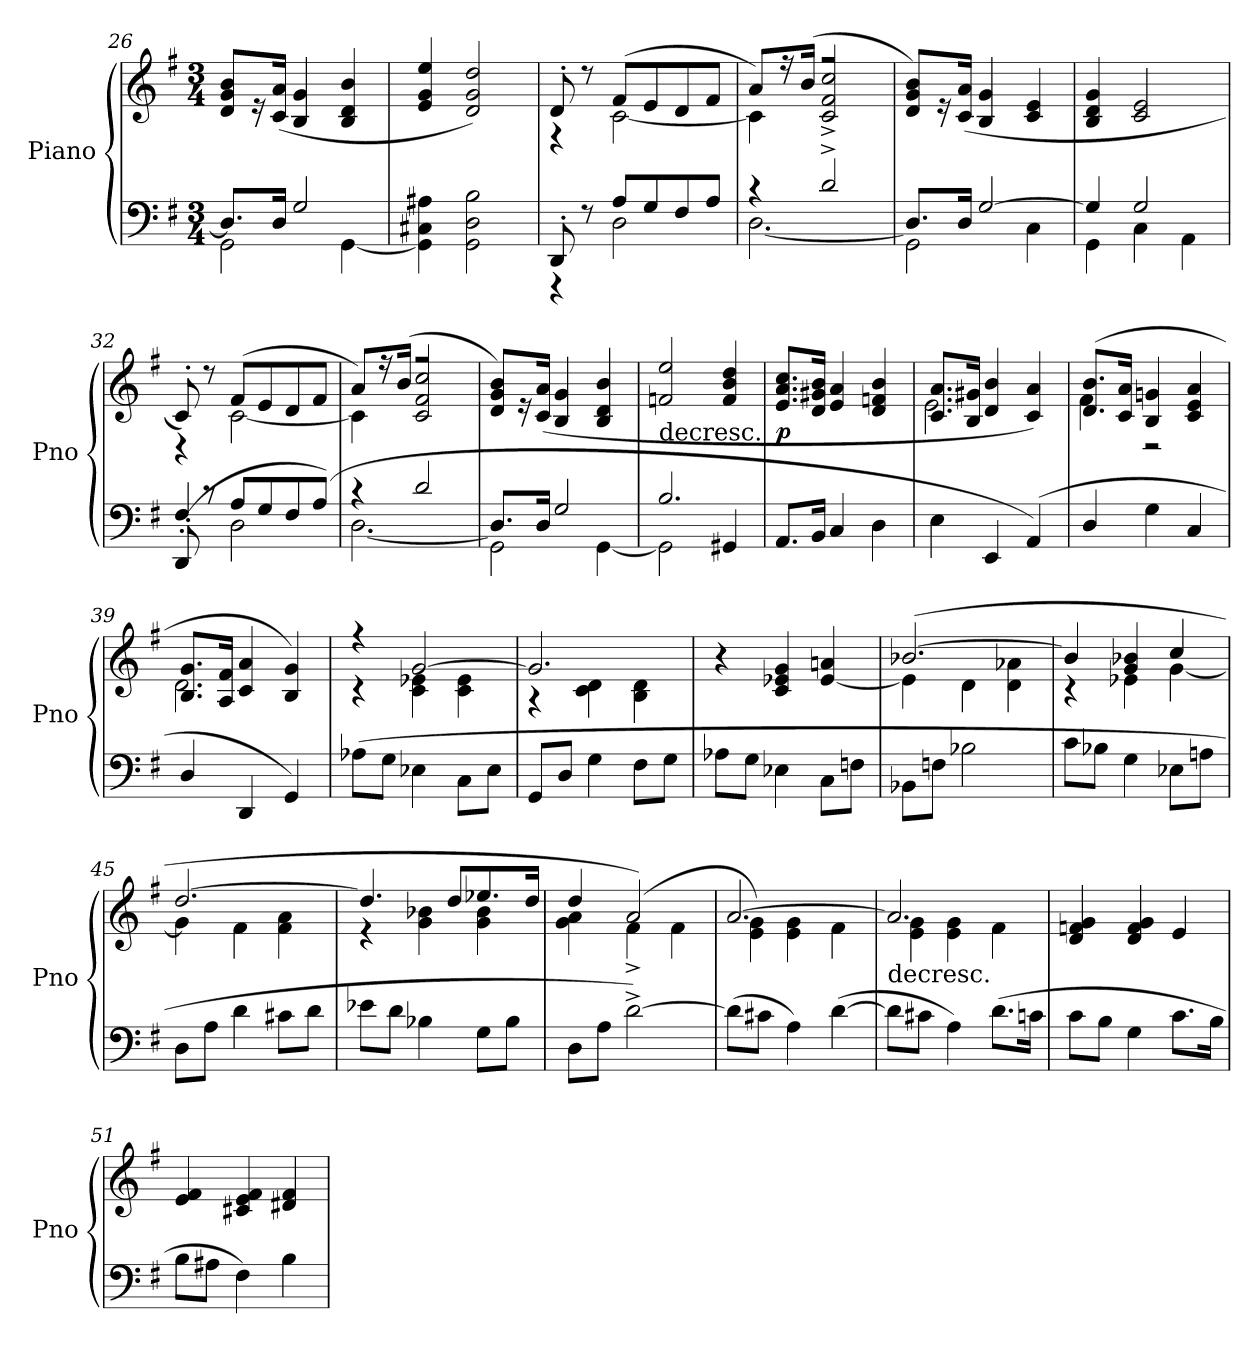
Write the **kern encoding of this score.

**kern	**kern	**dynam
*part1	*part1	*part1
*staff2	*staff1	*staff1/2
*I"Piano	*	*
*I'Pno	*	*
*clefF4	*clefG2	*
*k[f#]	*k[f#]	*
*G:	*G:	*
*M3/4	*M3/4	*
=26	=26	=26
*^	*	*
8.D/L]	2GG\	8d/ 8g/ 8b/L	.
.	.	16r	.
16D/Jk	.	(16c/ 16a/Jk	.
2G/	.	4B/ 4g/	.
.	[4GG\	4B/ 4d/ 4b/	.
*v	*v	*	*
=27	=27	=27
4GG]\ 4C#X\ 4A#X\	4e/ 4g/ 4ee/	.
2GG\ 2D\ 2B\	2d/ 2g/ 2dd/)	.
=28	=28	=28
*^	*^	*
8DD'/	4r	8d'/	4r	.
8r	.	8r	.	.
8A/L	2D\	(8f#/L	[2c\	.
8G/	.	8e/	.	.
8F#/	.	8d/	.	.
8A/J	.	8f#/J	.	.
=29	=29	=29	=29	=29
4r	[2.D\	8a/L)	4c\]	.
.	.	16r	.	.
.	.	(16b/Jk	.	.
2d^/	.	2r	2c^/ 2f#^/ 2cc^/	.
*	*	*v	*v	*
=30	=30	=30	=30
8.D/L]	2GG\	8d/ 8g/ 8b/L)	.
.	.	16r	.
16D/Jk	.	(16c/ 16a/Jk	.
[2G/	.	4B/ 4g/	.
.	4C\	4c/ 4e/	.
=31	=31	=31	=31
4G/]	4GG\	4B/ 4d/ 4g/	.
2G/	4C\	2c/ 2e/	.
.	4AA\	.	.
=32	=32	=32	=32
*	*	*^	*
(8DD'/	4F#'/	8c'/)	4r	.
8r	.	8r	.	.
8A/L	2D\	(8f#/L	[2c\	.
8G/	.	8e/	.	.
8F#/	.	8d/	.	.
(8A/J)	.	8f#/J	.	.
=33	=33	=33	=33	=33
4r	[2.D\	8a/L)	4c\]	.
.	.	16r	.	.
.	.	(16b/Jk	.	.
2d/	.	2r	2c/ 2f#/ 2cc/	.
*	*	*v	*v	*
=34	=34	=34	=34
8.D/L]	2GG\	8d/ 8g/ 8b/L)	.
.	.	16r	.
16D/Jk	.	(16c/ 16a/Jk	.
2G/	.	4B/ 4g/	.
.	[4GG\	4B/ 4d/ 4b/	.
=35	=35	=35	=35
!	!	!LO:TX:c:t=decresc.	!
2.B/	2GG\]	2fn/ 2ee/	.
.	4GG#X/	4f/ 4b/ 4dd/	.
*v	*v	*	*
=36	=36	=36
8.AA/L	8.e/ 8.a/ 8.cc/L	p
16BB/Jk	16d/ 16g#X/ 16b/Jk	.
4C/	4e/ 4a/	.
4D\	4d/ 4fn/ 4b/	.
=37	=37	=37
*	*^	*
4E\	8.c/ 8.a/L	2.e\	.
.	16B/ 16g#X/Jk	.	.
4EE/	4d/ 4b/	.	.
(4AA/)	4c/ 4a/)	.	.
=38	=38	=38	=38
4D/	(8.d/ 8.b/L	4f#\	.
.	16c/ 16a/Jk	.	.
4G\	4B/ 4gn/	2r	.
4C/	4c/ 4e/ 4a/	.	.
=39	=39	=39	=39
4D/	8.B/ 8.g/L	2.d\	.
.	16A/ 16f#/Jk	.	.
4DD/	4c/ 4a/	.	.
4GG/)	4B/ 4g/)	.	.
=40	=40	=40	=40
(8A-X\L	4r	4r	.
8G\J	.	.	.
4E-X\	[2g/	4c\ 4e-X\	.
8C\L	.	4c\ 4e-\	.
8E-\J	.	.	.
=41	=41	=41	=41
8GG/L	2.g/]	4r	.
8D/J	.	.	.
4G\	.	4c\ 4d\	.
8F#\L	.	4B\ 4d\	.
8G\J	.	.	.
*	*v	*v	*
=42	=42	=42
8A-X\L	4r	.
8G\J	.	.
4E-X\	4c/ 4e-X/ 4g/	.
8C\L	[4e-/ 4an/	.
8Fn\J	.	.
=43	=43	=43
*	*^	*
8BB-X\L	([2.b-X/	4e-\]	.
8Fn\J	.	.	.
2B-X\	.	4d\	.
.	.	4d\ 4a-X\	.
=44	=44	=44	=44
8c\L	4b-/]	4r	.
8B-X\J	.	.	.
4G\	4g/ 4b-X/	4e-X\	.
8E-X\L	4cc/	[4g\	.
8An\J	.	.	.
=45	=45	=45	=45
8D\L	[2.dd/	4g\]	.
8A\J	.	.	.
4d\	.	4f#\	.
8c#X\L	.	4f#\ 4a\	.
8d\J	.	.	.
=46	=46	=46	=46
8e-X\L	4.dd/]	4r	.
8d\J	.	.	.
4B-X\	.	4g\ 4b-X\	.
.	8dd/L	.	.
8G\L	8.ee-X/	4g\ 4b-\	.
8B-\J	.	.	.
.	16dd/Jk	.	.
=47	=47	=47	=47
8D\L	4dd/	4g\ 4a\	.
8A\J	.	.	.
[2d^\)	(2a/)	4f#^\	.
.	.	4f#\	.
=48	=48	=48	=48
(8d\L]	[2.a/	4e\ 4g\)	.
8c#X\J	.	.	.
4A\)	.	4e\ 4g\	.
([4d\	.	4f#\	.
=49	=49	=49	=49
!	!LO:TX:c:t=decresc.	!	!
8d\L]	2.a/]	4e\ 4g\	.
8c#X\J	.	.	.
4A\)	.	4e\ 4g\	.
(8.d\L	.	4f#\	.
16cn\Jk	.	.	.
*	*v	*v	*
=50	=50	=50
8c\L	4d/ 4fn/ 4g/	.
8B\J	.	.
4G\	4d/ 4f/ 4g/	.
8.c\L	4e/	.
16B\Jk	.	.
=51	=51	=51
8B\L	4e/ 4f#/	.
8A#X\J	.	.
4F#\)	4c#X/ 4e/ 4f#/	.
4B\	4d#X/ 4f#/	.
=	=	=
*-	*-	*-
